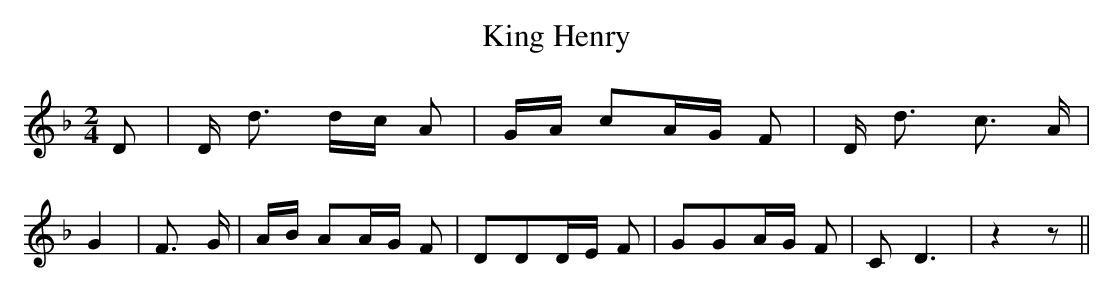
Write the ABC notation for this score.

X:1
T:King Henry
M:2/4
L:1/16
K:F
 D2| D d3 dc A2|G-A c2A-G F2| D d3 c3 A| G4| F3 G|A-B A2A-G F2| D2D2D-E F2|\
 G2G2A-G F2| C2- D6| z4 z2||
